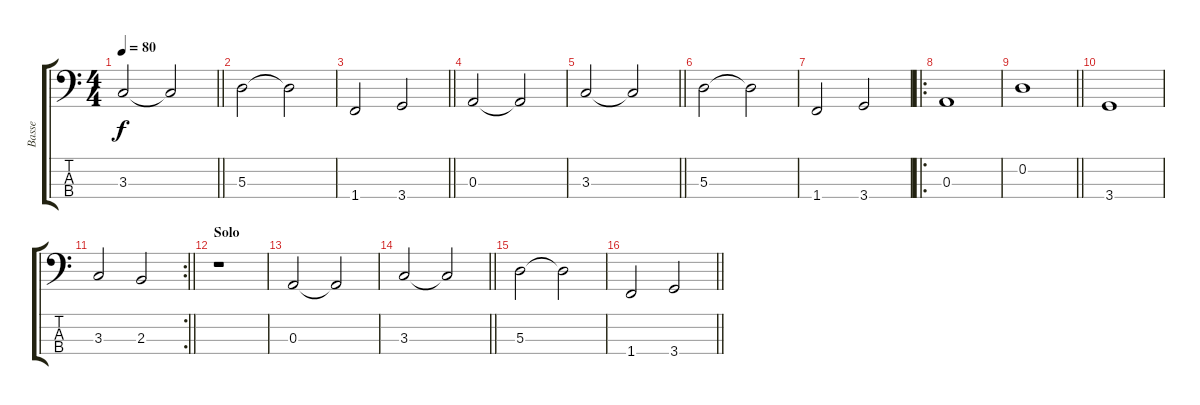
\track ("Basse" "Basse") {instrument electricbasspick}
\staff {score tabs}
\tuning (G2 D2 A1 E1) {hide}
\ts (4 4)
\tempo 80
\clef f4
\barLineRight lightlight
\ks c
3.3.2{dy f} 3.3{t}.2 |
5.3.2 5.3{t}.2 |
\barLineRight lightlight
1.4.2 3.4.2 |
0.3.2 0.3{t}.2 |
\barLineRight lightlight
3.3.2 3.3{t}.2 |
5.3.2 5.3{t}.2 |
1.4.2 3.4.2 |
\ro
0.3.1 |
\barLineRight lightlight
0.2.1 |
3.4.1 |
\rc 2
\barLineRight lightlight
3.3.2 2.3.2 |
\section ("" "Solo")
r.1 |
0.3.2 0.3{t}.2 |
\barLineRight lightlight
3.3.2 3.3{t}.2 |
\section ("" "")
5.3.2 5.3{t}.2 |
\barLineRight lightlight
1.4.2 3.4.2
